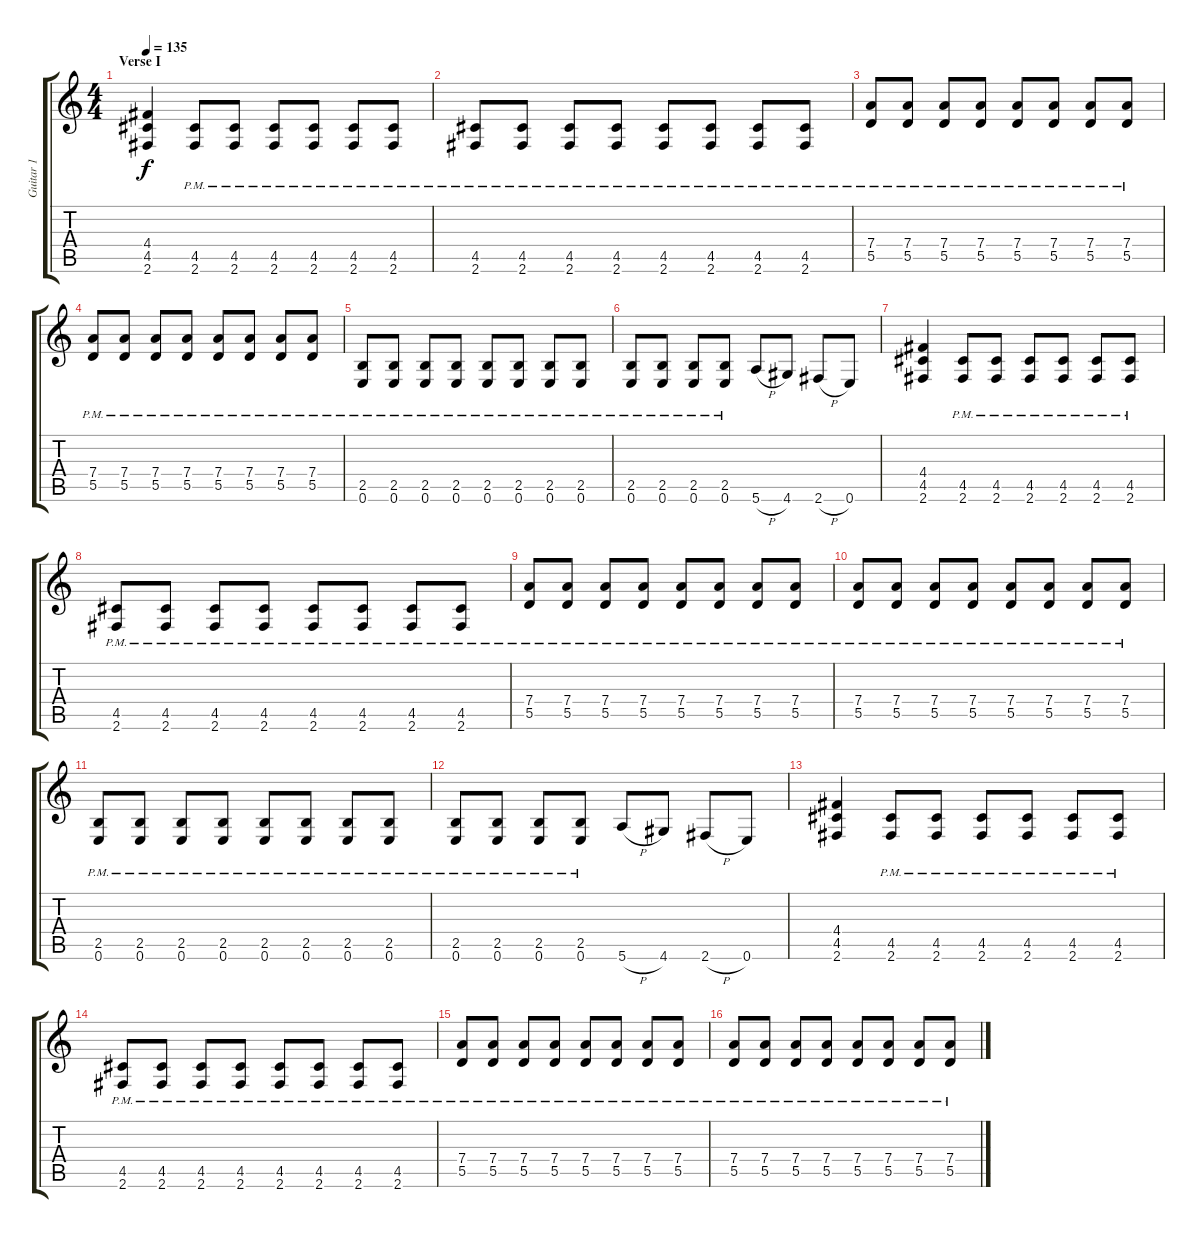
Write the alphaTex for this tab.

\track ("Guitar 1" "Guitar 1") {instrument overdrivenguitar}
\staff {score tabs}
\tuning (E4 B3 G3 D3 A2 E2) {hide}
\ts (4 4)
\section ("" "Verse I")
\tempo 135
\clef g2
\ks c
(4.4 4.5 2.6).4{dy f} (4.5{pm} 2.6{pm}).8 (4.5{pm} 2.6{pm}).8 (4.5{pm} 2.6{pm}).8 (4.5{pm} 2.6{pm}).8 (4.5{pm} 2.6{pm}).8 (4.5{pm} 2.6{pm}).8 |
(4.5{pm} 2.6{pm}).8 (4.5{pm} 2.6{pm}).8 (4.5{pm} 2.6{pm}).8 (4.5{pm} 2.6{pm}).8 (4.5{pm} 2.6{pm}).8 (4.5{pm} 2.6{pm}).8 (4.5{pm} 2.6{pm}).8 (4.5{pm} 2.6{pm}).8 |
(7.4{pm} 5.5{pm}).8 (7.4{pm} 5.5{pm}).8 (7.4{pm} 5.5{pm}).8 (7.4{pm} 5.5{pm}).8 (7.4{pm} 5.5{pm}).8 (7.4{pm} 5.5{pm}).8 (7.4{pm} 5.5{pm}).8 (7.4{pm} 5.5{pm}).8 |
(7.4{pm} 5.5{pm}).8 (7.4{pm} 5.5{pm}).8 (7.4{pm} 5.5{pm}).8 (7.4{pm} 5.5{pm}).8 (7.4{pm} 5.5{pm}).8 (7.4{pm} 5.5{pm}).8 (7.4{pm} 5.5{pm}).8 (7.4{pm} 5.5{pm}).8 |
(2.5{pm} 0.6{pm}).8 (2.5{pm} 0.6{pm}).8 (2.5{pm} 0.6{pm}).8 (2.5{pm} 0.6{pm}).8 (2.5{pm} 0.6{pm}).8 (2.5{pm} 0.6{pm}).8 (2.5{pm} 0.6{pm}).8 (2.5{pm} 0.6{pm}).8 |
(2.5{pm} 0.6{pm}).8 (2.5{pm} 0.6{pm}).8 (2.5{pm} 0.6{pm}).8 (2.5{pm} 0.6{pm}).8 5.6{h}.8 4.6.8 2.6{h}.8 0.6.8 |
(4.4 4.5 2.6).4 (4.5{pm} 2.6{pm}).8 (4.5{pm} 2.6{pm}).8 (4.5{pm} 2.6{pm}).8 (4.5{pm} 2.6{pm}).8 (4.5{pm} 2.6{pm}).8 (4.5{pm} 2.6{pm}).8 |
(4.5{pm} 2.6{pm}).8 (4.5{pm} 2.6{pm}).8 (4.5{pm} 2.6{pm}).8 (4.5{pm} 2.6{pm}).8 (4.5{pm} 2.6{pm}).8 (4.5{pm} 2.6{pm}).8 (4.5{pm} 2.6{pm}).8 (4.5{pm} 2.6{pm}).8 |
(7.4{pm} 5.5{pm}).8 (7.4{pm} 5.5{pm}).8 (7.4{pm} 5.5{pm}).8 (7.4{pm} 5.5{pm}).8 (7.4{pm} 5.5{pm}).8 (7.4{pm} 5.5{pm}).8 (7.4{pm} 5.5{pm}).8 (7.4{pm} 5.5{pm}).8 |
(7.4{pm} 5.5{pm}).8 (7.4{pm} 5.5{pm}).8 (7.4{pm} 5.5{pm}).8 (7.4{pm} 5.5{pm}).8 (7.4{pm} 5.5{pm}).8 (7.4{pm} 5.5{pm}).8 (7.4{pm} 5.5{pm}).8 (7.4{pm} 5.5{pm}).8 |
(2.5{pm} 0.6{pm}).8 (2.5{pm} 0.6{pm}).8 (2.5{pm} 0.6{pm}).8 (2.5{pm} 0.6{pm}).8 (2.5{pm} 0.6{pm}).8 (2.5{pm} 0.6{pm}).8 (2.5{pm} 0.6{pm}).8 (2.5{pm} 0.6{pm}).8 |
(2.5{pm} 0.6{pm}).8 (2.5{pm} 0.6{pm}).8 (2.5{pm} 0.6{pm}).8 (2.5{pm} 0.6{pm}).8 5.6{h}.8 4.6.8 2.6{h}.8 0.6.8 |
(4.4 4.5 2.6).4 (4.5{pm} 2.6{pm}).8 (4.5{pm} 2.6{pm}).8 (4.5{pm} 2.6{pm}).8 (4.5{pm} 2.6{pm}).8 (4.5{pm} 2.6{pm}).8 (4.5{pm} 2.6{pm}).8 |
(4.5{pm} 2.6{pm}).8 (4.5{pm} 2.6{pm}).8 (4.5{pm} 2.6{pm}).8 (4.5{pm} 2.6{pm}).8 (4.5{pm} 2.6{pm}).8 (4.5{pm} 2.6{pm}).8 (4.5{pm} 2.6{pm}).8 (4.5{pm} 2.6{pm}).8 |
(7.4{pm} 5.5{pm}).8 (7.4{pm} 5.5{pm}).8 (7.4{pm} 5.5{pm}).8 (7.4{pm} 5.5{pm}).8 (7.4{pm} 5.5{pm}).8 (7.4{pm} 5.5{pm}).8 (7.4{pm} 5.5{pm}).8 (7.4{pm} 5.5{pm}).8 |
(7.4{pm} 5.5{pm}).8 (7.4{pm} 5.5{pm}).8 (7.4{pm} 5.5{pm}).8 (7.4{pm} 5.5{pm}).8 (7.4{pm} 5.5{pm}).8 (7.4{pm} 5.5{pm}).8 (7.4{pm} 5.5{pm}).8 (7.4{pm} 5.5{pm}).8
